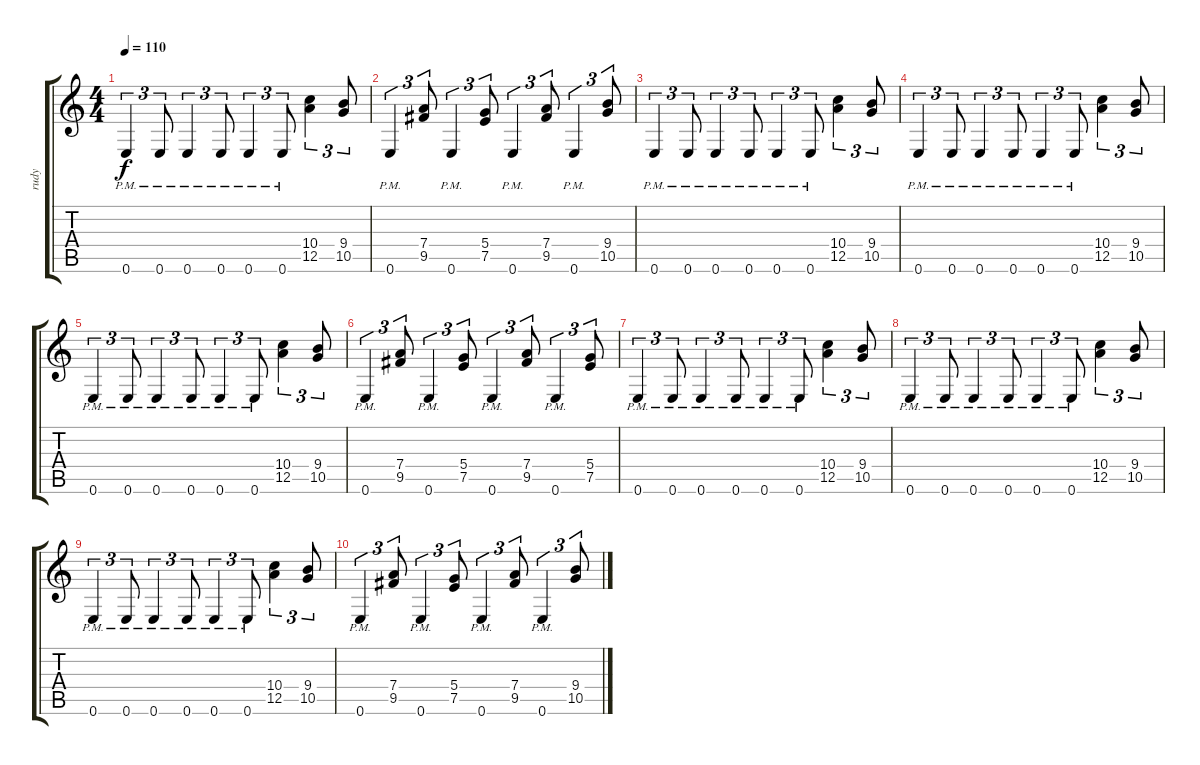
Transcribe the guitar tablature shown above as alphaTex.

\track ("rudy" "rudy") {instrument distortionguitar}
\staff {score tabs}
\tuning (E4 B3 G3 D3 A2 E2) {hide}
\ts (4 4)
\tempo 110
\clef g2
\ks c
0.6{pm}.4{tu (3 2) dy f} 0.6{pm}.8{tu (3 2)} 0.6{pm}.4{tu (3 2)} 0.6{pm}.8{tu (3 2)} 0.6{pm}.4{tu (3 2)} 0.6{pm}.8{tu (3 2)} (10.4 12.5).4{tu (3 2)} (9.4 10.5).8{tu (3 2)} |
0.6{pm}.4{tu (3 2) volume 6} (7.4 9.5).8{tu (3 2)} 0.6{pm}.4{tu (3 2)} (5.4 7.5).8{tu (3 2)} 0.6{pm}.4{tu (3 2)} (7.4 9.5).8{tu (3 2)} 0.6{pm}.4{tu (3 2)} (9.4 10.5).8{tu (3 2)} |
0.6{pm}.4{tu (3 2)} 0.6{pm}.8{tu (3 2)} 0.6{pm}.4{tu (3 2)} 0.6{pm}.8{tu (3 2)} 0.6{pm}.4{tu (3 2)} 0.6{pm}.8{tu (3 2)} (10.4 12.5).4{tu (3 2)} (9.4 10.5).8{tu (3 2)} |
0.6{pm}.4{tu (3 2)} 0.6{pm}.8{tu (3 2)} 0.6{pm}.4{tu (3 2)} 0.6{pm}.8{tu (3 2)} 0.6{pm}.4{tu (3 2)} 0.6{pm}.8{tu (3 2)} (10.4 12.5).4{tu (3 2)} (9.4 10.5).8{tu (3 2)} |
0.6{pm}.4{tu (3 2) volume 3} 0.6{pm}.8{tu (3 2)} 0.6{pm}.4{tu (3 2)} 0.6{pm}.8{tu (3 2)} 0.6{pm}.4{tu (3 2)} 0.6{pm}.8{tu (3 2)} (10.4 12.5).4{tu (3 2)} (9.4 10.5).8{tu (3 2)} |
0.6{pm}.4{tu (3 2)} (7.4 9.5).8{tu (3 2)} 0.6{pm}.4{tu (3 2)} (5.4 7.5).8{tu (3 2)} 0.6{pm}.4{tu (3 2)} (7.4 9.5).8{tu (3 2)} 0.6{pm}.4{tu (3 2)} (5.4 7.5).8{tu (3 2)} |
0.6{pm}.4{tu (3 2)} 0.6{pm}.8{tu (3 2)} 0.6{pm}.4{tu (3 2)} 0.6{pm}.8{tu (3 2)} 0.6{pm}.4{tu (3 2)} 0.6{pm}.8{tu (3 2)} (10.4 12.5).4{tu (3 2)} (9.4 10.5).8{tu (3 2)} |
0.6{pm}.4{tu (3 2) volume 3} 0.6{pm}.8{tu (3 2)} 0.6{pm}.4{tu (3 2)} 0.6{pm}.8{tu (3 2)} 0.6{pm}.4{tu (3 2)} 0.6{pm}.8{tu (3 2)} (10.4 12.5).4{tu (3 2)} (9.4 10.5).8{tu (3 2)} |
0.6{pm}.4{tu (3 2) volume 3} 0.6{pm}.8{tu (3 2)} 0.6{pm}.4{tu (3 2)} 0.6{pm}.8{tu (3 2)} 0.6{pm}.4{tu (3 2)} 0.6{pm}.8{tu (3 2)} (10.4 12.5).4{tu (3 2)} (9.4 10.5).8{tu (3 2)} |
0.6{pm}.4{tu (3 2)} (7.4 9.5).8{tu (3 2)} 0.6{pm}.4{tu (3 2)} (5.4 7.5).8{tu (3 2)} 0.6{pm}.4{tu (3 2)} (7.4 9.5).8{tu (3 2)} 0.6{pm}.4{tu (3 2)} (9.4 10.5).8{tu (3 2)}
